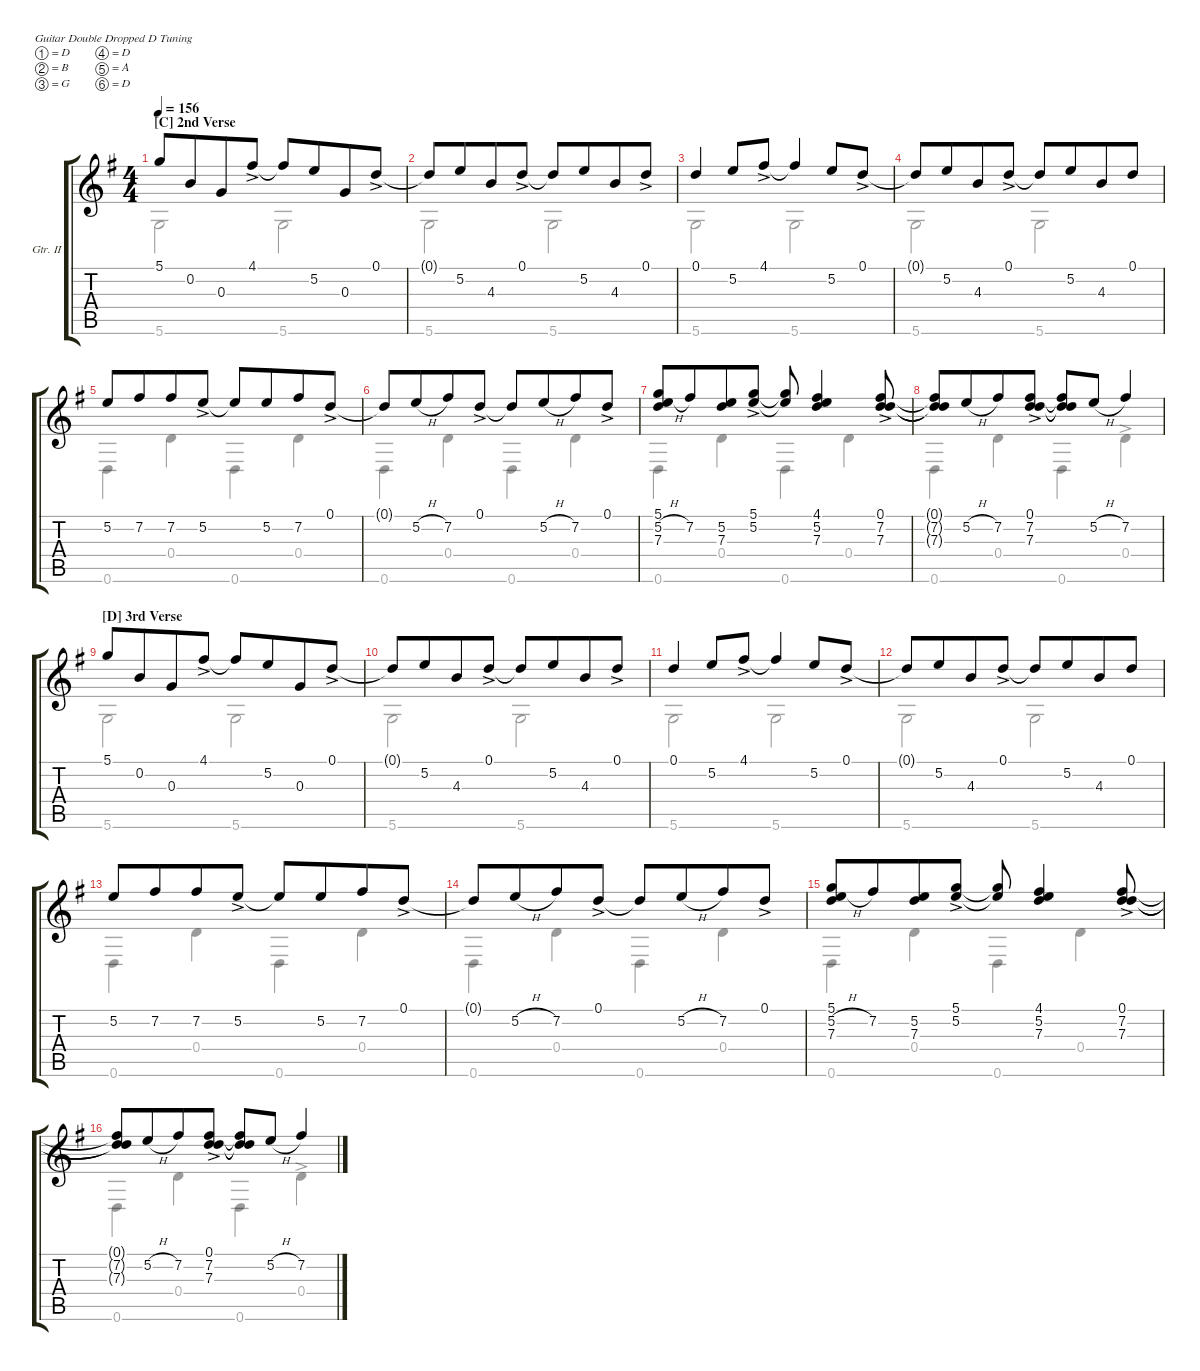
\defaultSystemsLayout 4
\hideDynamics
\bracketExtendMode groupsimilarinstruments
\firstSystemTrackNameOrientation horizontal
\otherSystemsTrackNameOrientation horizontal
\track ("Guitar II" "Gtr. II") {instrument acousticguitarsteel}
\staff {score tabs}
\tuning (D4 B3 G3 D3 A2 D2)
\voice
\ts (4 4)
\section ("C" "2nd Verse")
\tempo 156
\clef g2
\ks g
5.1.8{dy mp} 0.2.8{beam merge} 0.3.8 4.1{ac}.8 4.1{t}.8 5.2.8{beam merge} 0.3.8{beam merge} 0.1{ac}.8 |
0.1{t}.8 5.2.8{beam merge} 4.3.8 0.1{ac}.8 0.1{t}.8 5.2.8{beam merge} 4.3.8 0.1{ac}.8 |
0.1.4 5.2.8 4.1{ac}.8 4.1{t}.4 5.2.8 0.1{ac}.8 |
0.1{t}.8 5.2.8{beam merge} 4.3.8 0.1{ac}.8 0.1{t}.8 5.2.8{beam merge} 4.3.8 0.1.8 |
5.2.8 7.2.8{beam merge} 7.2.8 5.2{ac}.8 5.2{t}.8 5.2.8{beam merge} 7.2.8 0.1{ac}.8 |
0.1{t}.8 5.2{h}.8{beam merge} 7.2.8 0.1{ac}.8 0.1{t}.8 5.2{h}.8{beam merge} 7.2.8 0.1{ac}.8 |
(5.1 5.2{h} 7.3).8 7.2.8{beam merge} (5.2 7.3).8 (5.2{ac} 5.1).8 (5.1{t} 5.2{t}).8 (5.2 4.1 7.3).4 (0.1 7.2{ac} 7.3).8 |
(7.3{t} 7.2{t} 0.1{t}).8 5.2{h}.8{beam merge} 7.2.8 (7.2{ac} 7.3 0.1).8 (0.1{t} 7.2{t} 7.3{t}).8 5.2{h}.8 7.2.4 |
\section ("D" "3rd Verse")
5.1.8 0.2.8{beam merge} 0.3.8 4.1{ac}.8 4.1{t}.8 5.2.8{beam merge} 0.3.8{beam merge} 0.1{ac}.8 |
0.1{t}.8 5.2.8{beam merge} 4.3.8 0.1{ac}.8 0.1{t}.8 5.2.8{beam merge} 4.3.8 0.1{ac}.8 |
0.1.4 5.2.8 4.1{ac}.8 4.1{t}.4 5.2.8 0.1{ac}.8 |
0.1{t}.8 5.2.8{beam merge} 4.3.8 0.1{ac}.8 0.1{t}.8 5.2.8{beam merge} 4.3.8 0.1.8 |
5.2.8 7.2.8{beam merge} 7.2.8 5.2{ac}.8 5.2{t}.8 5.2.8{beam merge} 7.2.8 0.1{ac}.8 |
0.1{t}.8 5.2{h}.8{beam merge} 7.2.8 0.1{ac}.8 0.1{t}.8 5.2{h}.8{beam merge} 7.2.8 0.1{ac}.8 |
(5.1 5.2{h} 7.3).8 7.2.8{beam merge} (5.2 7.3).8 (5.2{ac} 5.1).8 (5.1{t} 5.2{t}).8 (5.2 4.1 7.3).4 (0.1 7.2{ac} 7.3).8 |
(7.3{t} 7.2{t} 0.1{t}).8 5.2{h}.8{beam merge} 7.2.8 (7.2{ac} 7.3 0.1).8 (0.1{t} 7.2{t} 7.3{t}).8 5.2{h}.8 7.2.4
\voice
\clef g2
\ottava regular
\simile none
\ks g
5.6.2{dy mp} 5.6.2 |
5.6.2 5.6.2 |
5.6.2 5.6.2 |
5.6.2 5.6.2 |
0.6.4 0.4.4 0.6.4 0.4.4 |
0.6.4 0.4.4 0.6.4 0.4.4 |
0.6.4 0.4.4 0.6.4 0.4.4 |
0.6.4 0.4.4 0.6.4 0.4{ac}.4 |
5.6.2 5.6.2 |
5.6.2 5.6.2 |
5.6.2 5.6.2 |
5.6.2 5.6.2 |
0.6.4 0.4.4 0.6.4 0.4.4 |
0.6.4 0.4.4 0.6.4 0.4.4 |
0.6.4 0.4.4 0.6.4 0.4.4 |
0.6.4 0.4.4 0.6.4 0.4{ac}.4
